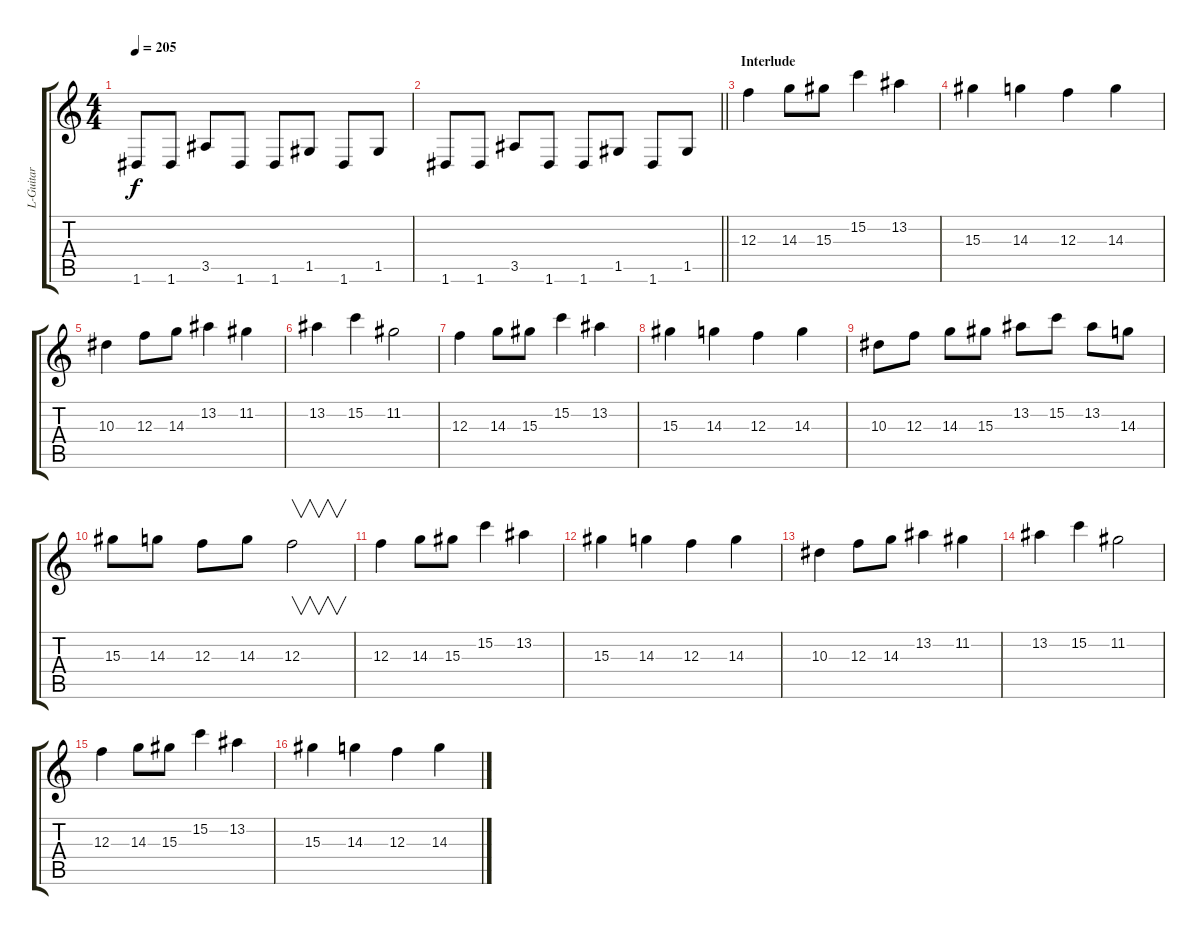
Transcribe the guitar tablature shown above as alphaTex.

\track ("L-Guitar" "L-Guitar") {instrument distortionguitar}
\staff {score tabs}
\tuning (D4 A3 F3 C3 G2 D2) {hide}
\ts (4 4)
\tempo 205
\clef g2
\ks c
1.6.8{dy f} 1.6.8 3.5.8 1.6.8 1.6.8 1.5.8 1.6.8 1.5.8 |
\barLineRight lightlight
1.6.8 1.6.8 3.5.8 1.6.8 1.6.8 1.5.8 1.6.8 1.5.8 |
\section ("" "Interlude")
12.3.4 14.3.8 15.3.8 15.2.4 13.2.4 |
15.3.4 14.3.4 12.3.4 14.3.4 |
10.3.4 12.3.8 14.3.8 13.2.4 11.2.4 |
13.2.4 15.2.4 11.2.2 |
12.3.4 14.3.8 15.3.8 15.2.4 13.2.4 |
15.3.4 14.3.4 12.3.4 14.3.4 |
10.3.8 12.3.8 14.3.8 15.3.8 13.2.8 15.2.8 13.2.8 14.3.8 |
15.3.8 14.3.8 12.3.8 14.3.8 12.3.2{v} |
12.3.4 14.3.8 15.3.8 15.2.4 13.2.4 |
15.3.4 14.3.4 12.3.4 14.3.4 |
10.3.4 12.3.8 14.3.8 13.2.4 11.2.4 |
13.2.4 15.2.4 11.2.2 |
12.3.4 14.3.8 15.3.8 15.2.4 13.2.4 |
15.3.4 14.3.4 12.3.4 14.3.4
